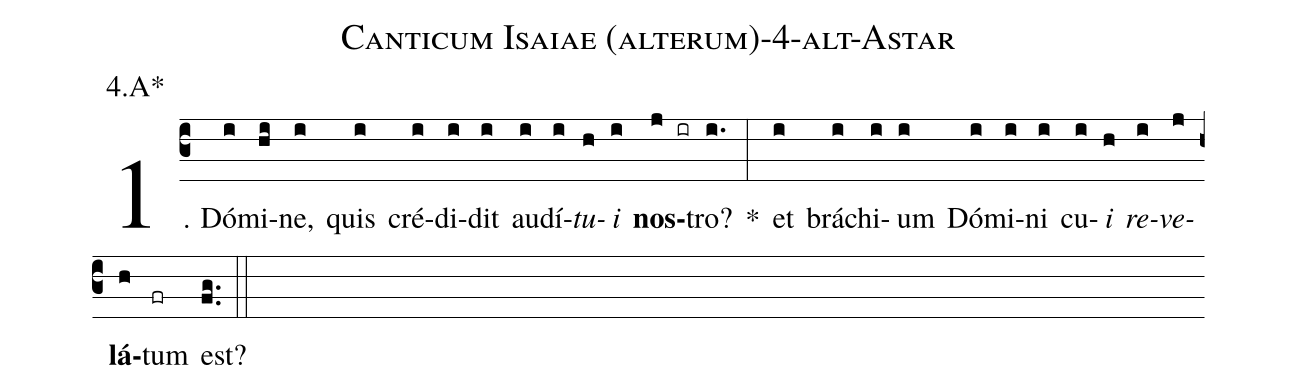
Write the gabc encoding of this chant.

name: Canticum Isaiae (alterum)-4-alt-Astar;
annotation: 4.A*;
%%
(c3)1. Dó(i)mi(hi)ne,(i) quis(i) cré(i)di(i)dit(i) au(i)dí(i)<i>tu</i>(h)<i>i</i>(i) <b>nos</b>(j ir)tro?(i.) *(:) et(i) brá(i)chi(i)um(i) Dó(i)mi(i)ni(i) cu(i)<i>i</i>(h) <i>re</i>(i)<i>ve</i>(j)<b>lá</b>(h)tum(fr) est?(fg..) (::)
